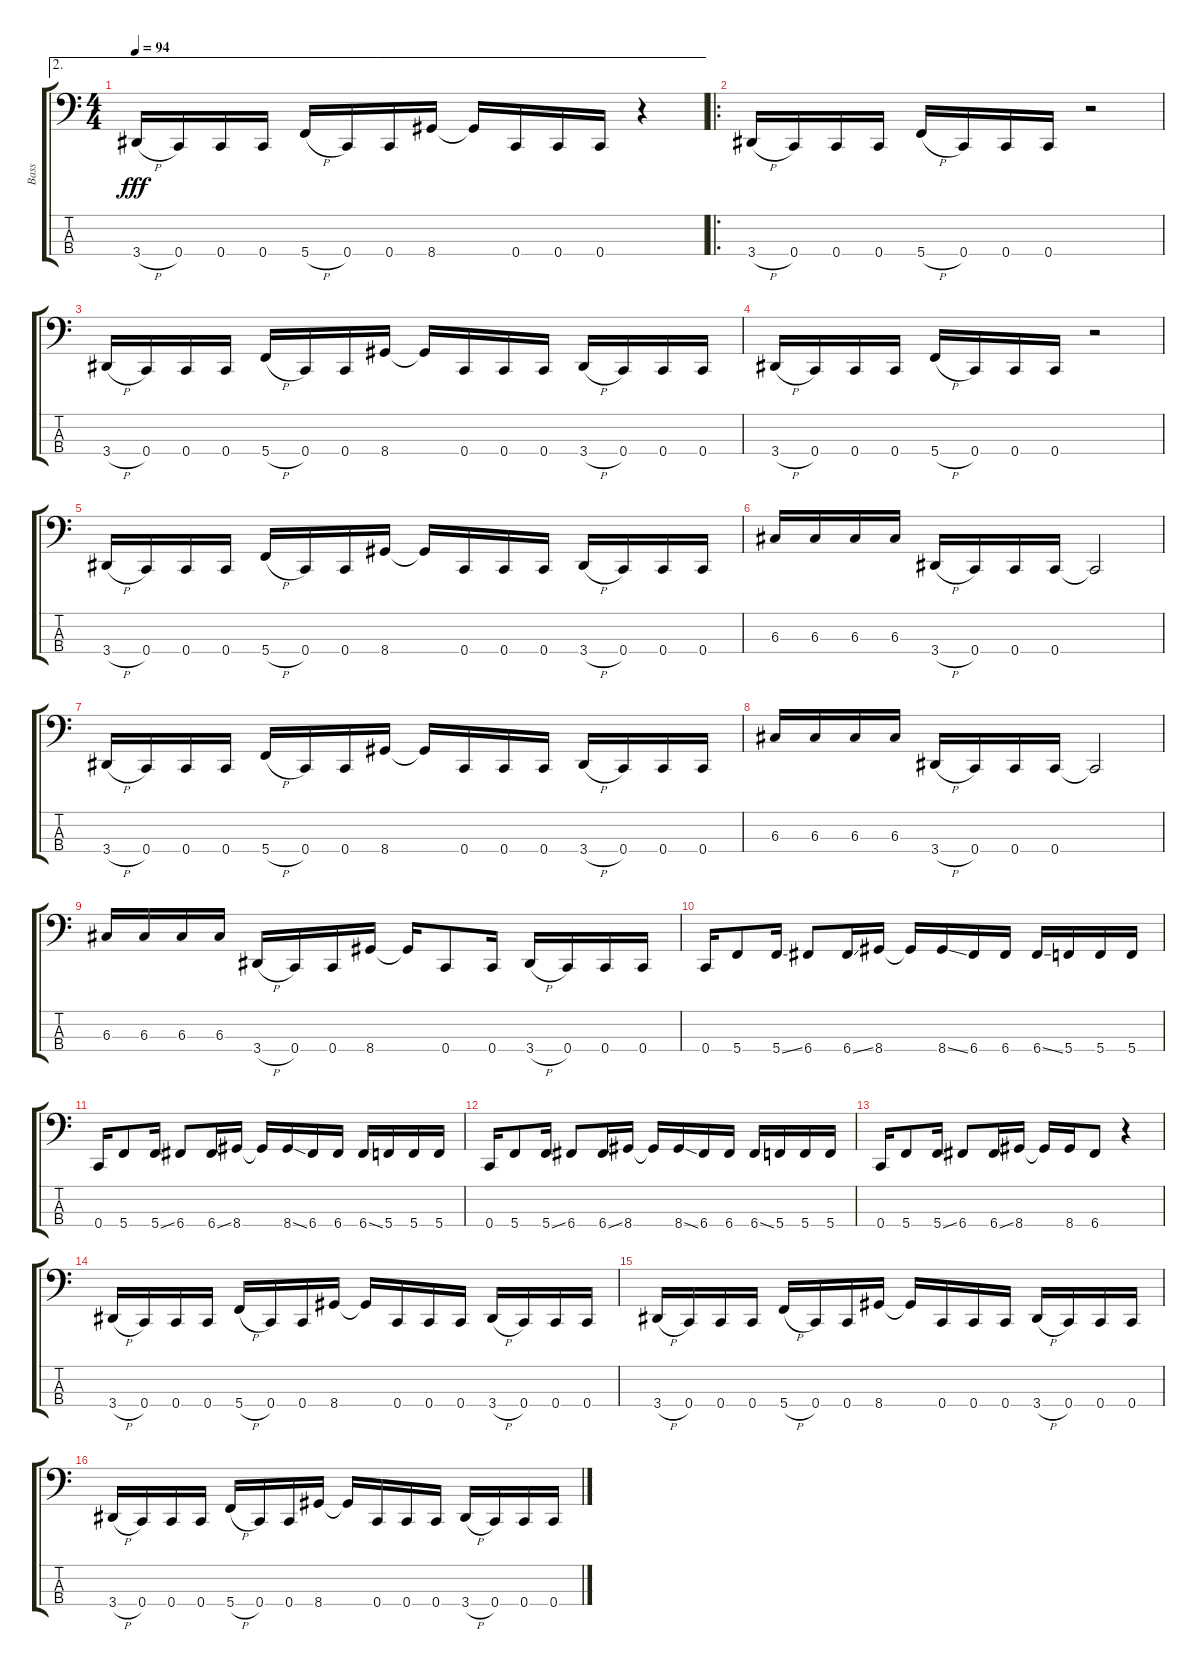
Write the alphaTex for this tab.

\track ("Bass" "Bass") {instrument slapbass1}
\staff {score tabs}
\tuning (F2 C2 G1 C1) {hide}
\ae 2
\ts (4 4)
\tempo 94
\clef f4
\ks c
3.4{h}.16{dy fff} 0.4.16 0.4.16 0.4.16 5.4{h}.16 0.4.16 0.4.16 8.4.16 8.4{t}.16 0.4.16 0.4.16 0.4.16 r.4 |
\ro
3.4{h}.16 0.4.16 0.4.16 0.4.16 5.4{h}.16 0.4.16 0.4.16 0.4.16 r.2 |
3.4{h}.16 0.4.16 0.4.16 0.4.16 5.4{h}.16 0.4.16 0.4.16 8.4.16 8.4{t}.16 0.4.16 0.4.16 0.4.16 3.4{h}.16 0.4.16 0.4.16 0.4.16 |
3.4{h}.16 0.4.16 0.4.16 0.4.16 5.4{h}.16 0.4.16 0.4.16 0.4.16 r.2 |
3.4{h}.16 0.4.16 0.4.16 0.4.16 5.4{h}.16 0.4.16 0.4.16 8.4.16 8.4{t}.16 0.4.16 0.4.16 0.4.16 3.4{h}.16 0.4.16 0.4.16 0.4.16 |
6.3.16 6.3.16 6.3.16 6.3.16 3.4{h}.16 0.4.16 0.4.16 0.4.16 0.4{t}.2 |
3.4{h}.16 0.4.16 0.4.16 0.4.16 5.4{h}.16 0.4.16 0.4.16 8.4.16 8.4{t}.16 0.4.16 0.4.16 0.4.16 3.4{h}.16 0.4.16 0.4.16 0.4.16 |
6.3.16 6.3.16 6.3.16 6.3.16 3.4{h}.16 0.4.16 0.4.16 0.4.16 0.4{t}.2 |
6.3.16 6.3.16 6.3.16 6.3.16 3.4{h}.16 0.4.16 0.4.16 8.4.16 8.4{t}.16 0.4.8 0.4.16 3.4{h}.16 0.4.16 0.4.16 0.4.16 |
0.4.16 5.4.8 5.4{ss}.16 6.4.8 6.4{ss}.16 8.4.16 8.4{t}.16 8.4{ss}.16 6.4.16 6.4.16 6.4{ss}.16 5.4.16 5.4.16 5.4.16 |
0.4.16 5.4.8 5.4{ss}.16 6.4.8 6.4{ss}.16 8.4.16 8.4{t}.16 8.4{ss}.16 6.4.16 6.4.16 6.4{ss}.16 5.4.16 5.4.16 5.4.16 |
0.4.16 5.4.8 5.4{ss}.16 6.4.8 6.4{ss}.16 8.4.16 8.4{t}.16 8.4{ss}.16 6.4.16 6.4.16 6.4{ss}.16 5.4.16 5.4.16 5.4.16 |
0.4.16 5.4.8 5.4{ss}.16 6.4.8 6.4{ss}.16 8.4.16 8.4{t}.16 8.4.16 6.4.8 r.4 |
3.4{h}.16 0.4.16 0.4.16 0.4.16 5.4{h}.16 0.4.16 0.4.16 8.4.16 8.4{t}.16 0.4.16 0.4.16 0.4.16 3.4{h}.16 0.4.16 0.4.16 0.4.16 |
3.4{h}.16 0.4.16 0.4.16 0.4.16 5.4{h}.16 0.4.16 0.4.16 8.4.16 8.4{t}.16 0.4.16 0.4.16 0.4.16 3.4{h}.16 0.4.16 0.4.16 0.4.16 |
3.4{h}.16 0.4.16 0.4.16 0.4.16 5.4{h}.16 0.4.16 0.4.16 8.4.16 8.4{t}.16 0.4.16 0.4.16 0.4.16 3.4{h}.16 0.4.16 0.4.16 0.4.16
